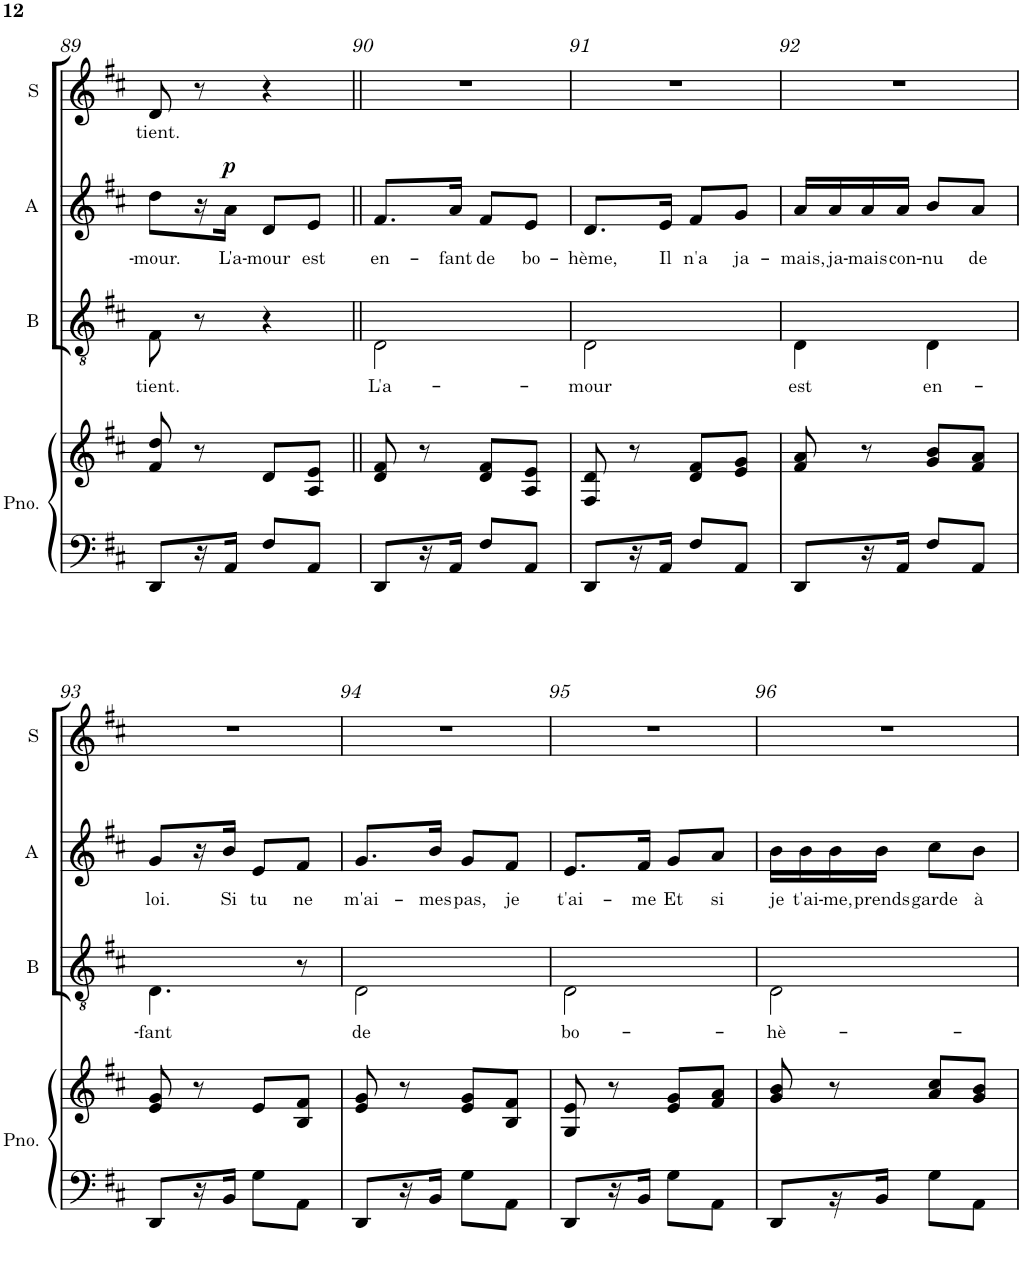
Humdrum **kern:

**kern	**kern	**kern	**text	**kern	**text	**dynam	**kern	**text
*part4	*part4	*part3	*part3	*part2	*part2	*part2	*part1	*part1
*staff5	*staff4	*staff3	*staff3	*staff2	*staff2	*staff2	*staff1	*staff1
*I"Piano	*	*I"Baritone	*	*I"Alto	*	*	*I"Soprano	*
*I'Pno.	*	*I'B	*	*I'A	*	*	*I'S	*
!!LO:PB:g=z
*clefF4	*clefG2	*clefGv2	*	*clefG2	*	*	*clefG2	*
*	*	*	*	*Trd4c7	*	*	*	*
*k[f#c#]	*k[f#c#]	*k[f#c#]	*	*k[f#c#]	*	*	*k[f#c#]	*
*D:	*D:	*D:	*	*D:	*	*	*D:	*
*M2/4	*M2/4	*M2/4	*	*M2/4	*	*	*M2/4	*
=89	=89	=89	=89	=89	=89	=89	=89	=89
!	!	!	!LO:LY:b	!	!LO:LY:b	!	!	!LO:LY:b
8DD/L	8f#/ 8dd/	8F#\	tient.	8dd\L	-mour.	.	8d/	tient.
16r	8r	8r	.	16r	.	.	8r	.
!	!	!	!	!	!LO:LY:b	!LO:DY:a	!	!
16AA/JJ	.	.	.	16a\JJ	L'a-	p	.	.
!	!	!	!	!	!LO:LY:b	!	!	!
8F#/L	8d/L	4r	.	8d/L	-mour	.	4r	.
!	!	!	!	!	!LO:LY:b	!	!	!
8AA/J	8A/ 8e/J	.	.	8e/J	est	.	.	.
=90||	=90||	=90||	=90||	=90||	=90||	=90||	=90||	=90||
!	!	!	!LO:LY:b	!	!LO:LY:b	!	!	!
8DD/L	8d/ 8f#/	2D\	L'a-	8.f#/L	en-	.	2r	.
16r	8r	.	.	.	.	.	.	.
!	!	!	!	!	!LO:LY:b	!	!	!
16AA/JJ	.	.	.	16a/Jk	-fant	.	.	.
!	!	!	!	!	!LO:LY:b	!	!	!
8F#/L	8d/ 8f#/L	.	.	8f#/L	de	.	.	.
!	!	!	!	!	!LO:LY:b	!	!	!
8AA/J	8A/ 8e/J	.	.	8e/J	bo-	.	.	.
=91	=91	=91	=91	=91	=91	=91	=91	=91
!	!	!	!LO:LY:b	!	!LO:LY:b	!	!	!
8DD/L	8F#/ 8d/	2D\	-mour	8.d/L	-hème,	.	2r	.
16r	8r	.	.	.	.	.	.	.
!	!	!	!	!	!LO:LY:b	!	!	!
16AA/JJ	.	.	.	16e/Jk	Il	.	.	.
!	!	!	!	!	!LO:LY:b	!	!	!
8F#/L	8d/ 8f#/L	.	.	8f#/L	n'a	.	.	.
!	!	!	!	!	!LO:LY:b	!	!	!
8AA/J	8e/ 8g/J	.	.	8g/J	ja-	.	.	.
=92	=92	=92	=92	=92	=92	=92	=92	=92
!	!	!	!LO:LY:b	!	!LO:LY:b	!	!	!
8DD/L	8f#/ 8a/	4D\	est	16a/LL	-mais,	.	2r	.
!	!	!	!	!	!LO:LY:b	!	!	!
.	.	.	.	16a/	ja-	.	.	.
!	!	!	!	!	!LO:LY:b	!	!	!
16r	8r	.	.	16a/	-mais	.	.	.
!	!	!	!	!	!LO:LY:b	!	!	!
16AA/JJ	.	.	.	16a/JJ	con-	.	.	.
!	!	!	!LO:LY:b	!	!LO:LY:b	!	!	!
8F#/L	8g/ 8b/L	4D\	en-	8b/L	-nu	.	.	.
!	!	!	!	!	!LO:LY:b	!	!	!
8AA/J	8f#/ 8a/J	.	.	8a/J	de	.	.	.
!!LO:LB:g=z
=93	=93	=93	=93	=93	=93	=93	=93	=93
!	!	!	!LO:LY:b	!	!LO:LY:b	!	!	!
8DD/L	8e/ 8g/	4.D\	-fant	8g/L	loi.	.	2r	.
16r	8r	.	.	16r	.	.	.	.
!	!	!	!	!	!LO:LY:b	!	!	!
16BB/JJ	.	.	.	16b/JJ	Si	.	.	.
!	!	!	!	!	!LO:LY:b	!	!	!
8G\L	8e/L	.	.	8e/L	tu	.	.	.
!	!	!	!	!	!LO:LY:b	!	!	!
8AA\J	8B/ 8f#/J	8r	.	8f#/J	ne	.	.	.
=94	=94	=94	=94	=94	=94	=94	=94	=94
!	!	!	!LO:LY:b	!	!LO:LY:b	!	!	!
8DD/L	8e/ 8g/	2D\	de	8.g/L	m'ai-	.	2r	.
16r	8r	.	.	.	.	.	.	.
!	!	!	!	!	!LO:LY:b	!	!	!
16BB/JJ	.	.	.	16b/Jk	-mes	.	.	.
!	!	!	!	!	!LO:LY:b	!	!	!
8G\L	8e/ 8g/L	.	.	8g/L	pas,	.	.	.
!	!	!	!	!	!LO:LY:b	!	!	!
8AA\J	8B/ 8f#/J	.	.	8f#/J	je	.	.	.
=95	=95	=95	=95	=95	=95	=95	=95	=95
!	!	!	!LO:LY:b	!	!LO:LY:b	!	!	!
8DD/L	8G/ 8e/	2D\	bo-	8.e/L	t'ai-	.	2r	.
16r	8r	.	.	.	.	.	.	.
!	!	!	!	!	!LO:LY:b	!	!	!
16BB/JJ	.	.	.	16f#/Jk	-me	.	.	.
!	!	!	!	!	!LO:LY:b	!	!	!
8G\L	8e/ 8g/L	.	.	8g/L	Et	.	.	.
!	!	!	!	!	!LO:LY:b	!	!	!
8AA\J	8f#/ 8a/J	.	.	8a/J	si	.	.	.
=96	=96	=96	=96	=96	=96	=96	=96	=96
!	!	!	!LO:LY:b	!	!LO:LY:b	!	!	!
8DD/L	8g/ 8b/	2D\	-hè-	16b\LL	je	.	2r	.
!	!	!	!	!	!LO:LY:b	!	!	!
.	.	.	.	16b\	t'ai-	.	.	.
!	!	!	!	!	!LO:LY:b	!	!	!
16r	8r	.	.	16b\	-me,	.	.	.
!	!	!	!	!	!LO:LY:b	!	!	!
16BB/JJ	.	.	.	16b\JJ	prends	.	.	.
!	!	!	!	!	!LO:LY:b	!	!	!
8G\L	8a/ 8cc#/L	.	.	8cc#\L	garde	.	.	.
!	!	!	!	!	!LO:LY:b	!	!	!
8AA\J	8g/ 8b/J	.	.	8b\J	à	.	.	.
=	=	=	=	=	=	=	=	=
*-	*-	*-	*-	*-	*-	*-	*-	*-
